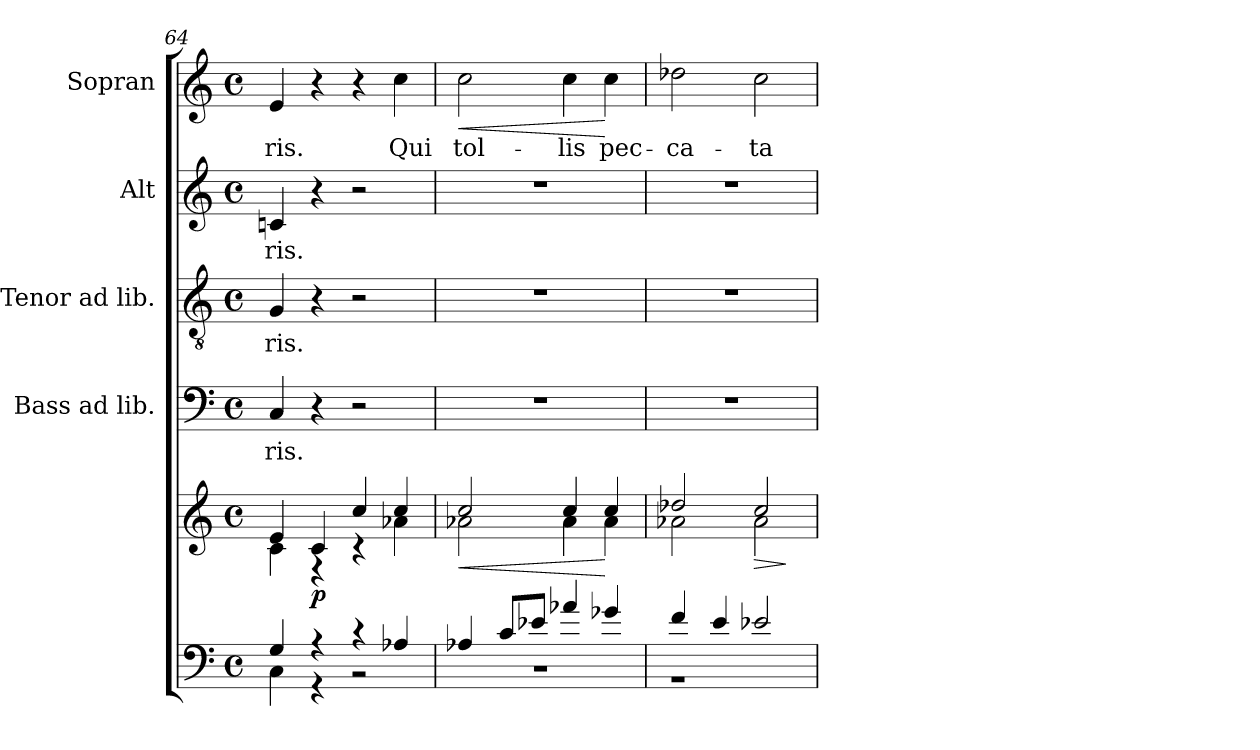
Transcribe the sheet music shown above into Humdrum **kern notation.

**kern	**kern	**dynam	**kern	**text	**kern	**text	**kern	**text	**kern	**text	**dynam
*part5	*part5	*part5	*part4	*part4	*part3	*part3	*part2	*part2	*part1	*part1	*part1
*staff6	*staff5	*staff5/6	*staff4	*staff4	*staff3	*staff3	*staff2	*staff2	*staff1	*staff1	*staff1
*	*	*	*I"Bass ad lib.	*	*I"Tenor ad lib.	*	*I"Alt	*	*I"Sopran	*	*
*	*	*	*I'B.	*	*I'T.	*	*I'A.	*	*I'S.	*	*
*clefF4	*clefG2	*	*clefF4	*	*clefGv2	*	*clefG2	*	*clefG2	*	*
*k[]	*k[]	*	*k[]	*	*k[]	*	*k[]	*	*k[]	*	*
*C:	*C:	*	*C:	*	*C:	*	*C:	*	*C:	*	*
*M4/4	*M4/4	*	*M4/4	*	*M4/4	*	*M4/4	*	*M4/4	*	*
*met(c)	*met(c)	*	*met(c)	*	*met(c)	*	*met(c)	*	*met(c)	*	*
=64	=64	=64	=64	=64	=64	=64	=64	=64	=64	=64	=64
*^	*^	*	*	*	*	*	*	*	*	*	*
!	!	!	!	!	!	!LO:LY:b	!	!LO:LY:b	!	!LO:LY:b	!	!LO:LY:b	!
4G/	4C\	4e/	4c\	.	4C/	-ris.	4G/	-ris.	4cn/	-ris.	4e/	-ris.	.
!	!	!	!	!LO:DY:b	!	!	!	!	!	!	!	!	!
4r	4r	4c/	4rE	p	4r	.	4r	.	4r	.	4r	.	.
4rc	2r	4cc/	4rc	.	2r	.	2r	.	2r	.	4r	.	.
!	!	!	!	!	!	!	!	!	!	!	!	!LO:LY:b	!
4A-X/	.	4cc/	4a-X\	.	.	.	.	.	.	.	4cc\	Qui	.
=65	=65	=65	=65	=65	=65	=65	=65	=65	=65	=65	=65	=65	=65
!	!	!	!	!LO:HP:b	!	!	!	!	!	!	!	!LO:LY:b	!LO:HP:b
4A-X/	1r	2cc/	2a-X\	<	1r	.	1r	.	1r	.	2cc\	tol-	<
8c/L	.	.	.	.	.	.	.	.	.	.	.	.	.
8e-X/J	.	.	.	.	.	.	.	.	.	.	.	.	.
!	!	!	!	!	!	!	!	!	!	!	!	!LO:LY:b	!
4a-X/	.	4cc/	4a-\	.	.	.	.	.	.	.	4cc\	-lis	.
!	!	!	!	!	!	!	!	!	!	!	!	!LO:LY:b	!
4g-X/	.	4cc/	4a-\	[	.	.	.	.	.	.	4cc\	pec-	[
!!LO:PB:g=z
=66	=66	=66	=66	=66	=66	=66	=66	=66	=66	=66	=66	=66	=66
!	!	!	!	!	!	!	!	!	!	!	!	!LO:LY:b	!
4f/	1r	2dd-X/	2a-X\	.	1r	.	1r	.	1r	.	2dd-X\	-ca-	.
4e/	.	.	.	.	.	.	.	.	.	.	.	.	.
!	!	!	!	!LO:HP:b	!	!	!	!	!	!	!	!LO:LY:b	!
2e-X/	.	2cc/	2a-\	>	.	.	.	.	.	.	2cc\	-ta	.
*v	*v	*	*	*	*	*	*	*	*	*	*	*	*
*	*v	*v	*	*	*	*	*	*	*	*	*	*
.	.	]	.	.	.	.	.	.	.	.	.
=	=	=	=	=	=	=	=	=	=	=	=
*-	*-	*-	*-	*-	*-	*-	*-	*-	*-	*-	*-
